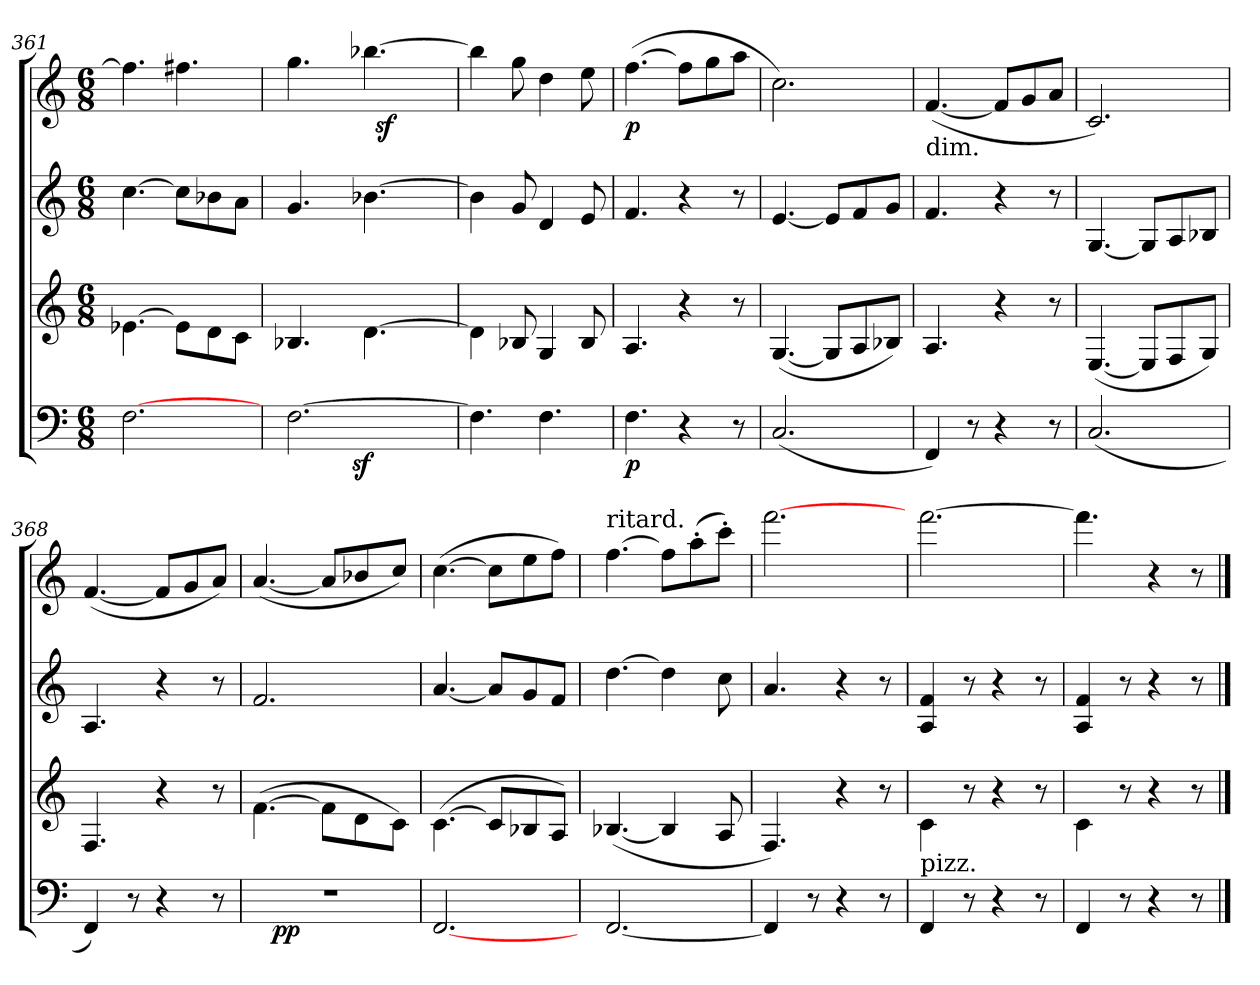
**kern	**dynam	**kern	**kern	**kern	**dynam
*part4	*part4	*part3	*part2	*part1	*part1
*staff4	*staff4	*staff3	*staff2	*staff1	*staff1
*M6/8	*	*M6/8	*M6/8	*M6/8	*
=361	=361	=361	=361	=361	=361
[2.F\	.	[4.e-\	[4.cc\	4.ff\]	.
.	.	8e-\L]	8cc\L]	4.ff#\	.
.	.	8d\	8b-\	.	.
.	.	8c\J	8a\J	.	.
=362	=362	=362	=362	=362	=362
*^	*	*	*	*^	*
[2.F\	4ryy	.	4.B-/	4.g/	4.gg\	4ryy	.
.	16.ryy	.	.	.	.	8ryy	.
!	!	!LO:DY:b	!	!	!	!	!
.	4ryy	sf	.	.	.	.	.
.	.	.	[4.d\	[4.b-\	[4.bb-\	32ryy	.
!	!	!	!	!	!	!	!LO:DY:b
.	.	.	.	.	.	4ryy	sf
.	8ryy	.	.	.	.	.	.
.	.	.	.	.	.	16.ryy	.
.	32ryy	.	.	.	.	.	.
*v	*v	*	*	*	*v	*v	*
=363	=363	=363	=363	=363	=363
4.F\]	.	4d\]	4b-\]	4bb-\]	.
.	.	8B-/	8g/	8gg\	.
4.F\	.	4G/	4d/	4dd\	.
.	.	8B-/	8e/	8ee\	.
!!LO:LB:g=z
=364	=364	=364	=364	=364	=364
!	!LO:DY:b	!	!	!	!LO:DY:b
4.F\	p	4.A/	4.f/	(>[4.ff\	p
4r	.	4r	4r	8ff\L]	.
.	.	.	.	8gg\	.
8r	.	8r	8r	8aa\J	.
=365	=365	=365	=365	=365	=365
(<2.C/	.	(<[4.G/	[4.e/	2.cc\)	.
.	.	8G/L]	8e/L]	.	.
.	.	8A/	8f/	.	.
.	.	8B-/J)	8g/J	.	.
=366	=366	=366	=366	=366	=366
!	!	!	!	!LO:TX:b:t=dim.	!
4FF/)	.	4.A/	4.f/	(<[4.f/	.
8r	.	.	.	.	.
4r	.	4r	4r	8f/L]	.
.	.	.	.	8g/	.
8r	.	8r	8r	8a/J	.
=367	=367	=367	=367	=367	=367
(<2.C/	.	(<[4.E/	[4.G/	2.c/)	.
.	.	8E/L]	8G/L]	.	.
.	.	8F/	8A/	.	.
.	.	8G/J)	8B-/J	.	.
=368	=368	=368	=368	=368	=368
4FF/)	.	4.F/	4.A/	(<[4.f/	.
8r	.	.	.	.	.
4r	.	4r	4r	8f/L]	.
.	.	.	.	8g/	.
8r	.	8r	8r	8a/J)	.
=369	=369	=369	=369	=369	=369
*^	*	*	*	*	*
2.r	16ryy	.	(>[4.f\	2.f/	(<[4.a/	.
!	!	!LO:DY:b	!	!	!	!
.	2ryy	pp	.	.	.	.
.	.	.	8f\L]	.	8a/L]	.
.	.	.	8d\	.	8b-/	.
.	8.ryy	.	.	.	.	.
.	.	.	8c\J)	.	8cc/J)	.
*v	*v	*	*	*	*	*
=370	=370	=370	=370	=370	=370
[2.FF/	.	(>[4.c\	[4.a/	(>[4.cc\	.
.	.	8c/L]	8a/L]	8cc\L]	.
.	.	8B-/	8g/	8ee\	.
.	.	8A/J)	8f/J	8ff\J)	.
=371	=371	=371	=371	=371	=371
!	!	!	!	!LO:TX:a:t=ritard.	!
[2.FF/	.	(<[4.B-/	[4.dd\	[4.ff\	.
.	.	4B-/]	4dd\]	8ff\L]	.
.	.	.	.	(>8aa'>\	.
.	.	8A/	8cc\	8ccc'>\J)	.
=372	=372	=372	=372	=372	=372
4FF/]	.	4.F/)	4.a/	[2.fff\	.
8r	.	.	.	.	.
4r	.	4r	4r	.	.
8r	.	8r	8r	.	.
=373	=373	=373	=373	=373	=373
!LO:TX:a:t=pizz.	!	!	!	!	!
4FF/	.	4c\	4A/ 4f/	[2.fff\	.
8r	.	8r	8r	.	.
4r	.	4r	4r	.	.
8r	.	8r	8r	.	.
=374	=374	=374	=374	=374	=374
4FF/	.	4c\	4A/ 4f/	4.fff\]	.
8r	.	8r	8r	.	.
4r	.	4r	4r	4r	.
8r	.	8r	8r	8r	.
==	==	==	==	==	==
*-	*-	*-	*-	*-	*-
